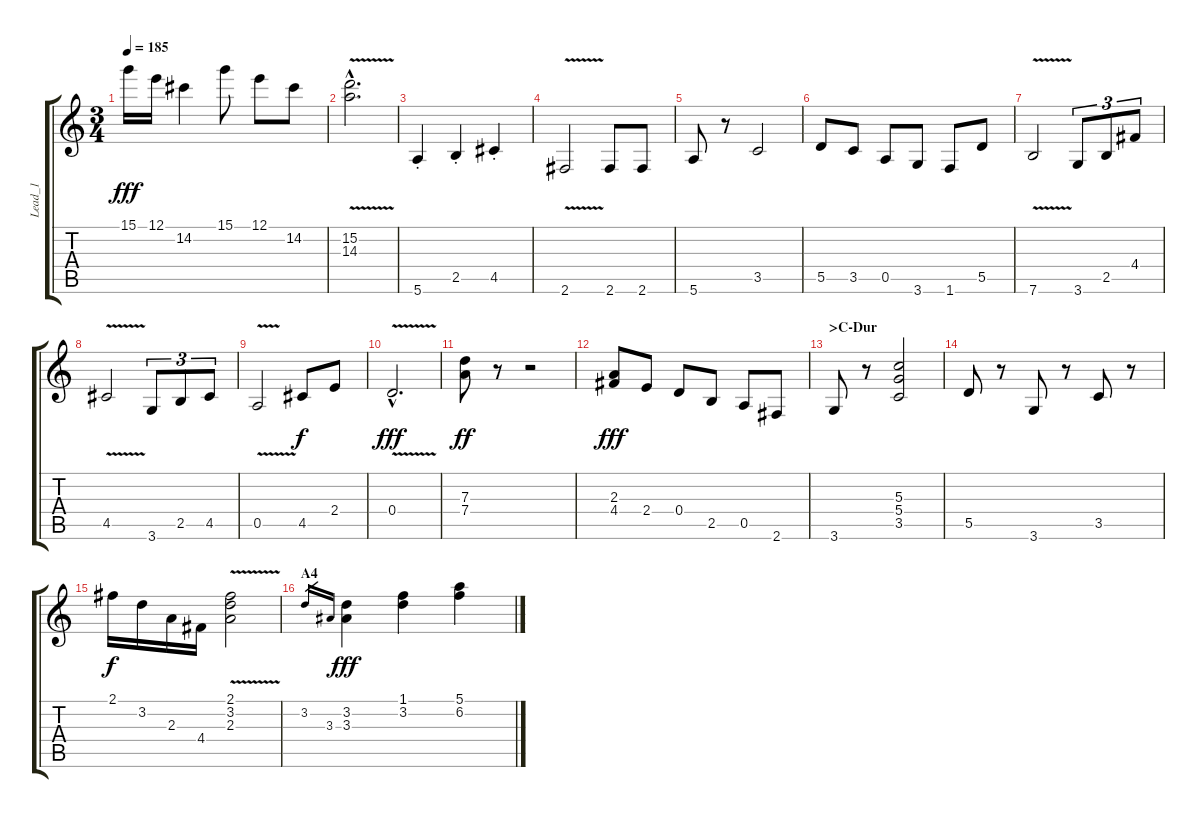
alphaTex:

\track ("Lead_1" "Lead_1") {instrument acousticguitarnylon}
\staff {score tabs}
\tuning (E4 B3 G3 D3 A2 E2) {hide}
\ts (3 4)
\tempo 185
\clef g2
\ks c
15.1.16{dy fff} 12.1.16 14.2.4 15.1.8 12.1.8 14.2.8 |
(15.2{v hac} 14.3{hac}).2{d} |
5.6{st}.4{instrument electricguitarmuted} 2.5{st}.4 4.5{st}.4 |
2.6{v}.2{volume 16 instrument electricguitarclean} 2.6.8 2.6.8 |
5.6.8 r.8 3.5.2 |
5.5.8 3.5.8 0.5.8 3.6.8 1.6.8 5.5.8 |
7.6{v}.2 3.6.8{tu (3 2)} 2.5.8{tu (3 2)} 4.4.8{tu (3 2)} |
4.5{v}.2 3.6.8{tu (3 2)} 2.5.8{tu (3 2)} 4.5.8{tu (3 2)} |
0.5{v}.2 4.5.8{dy f} 2.4.8 |
0.4{v hac}.2{d dy fff} |
(7.3 7.4).8{dy ff instrument electricbasspick} r.8 r.2 |
(2.3 4.4).8{dy fff} 2.4.8 0.4.8 2.5.8 0.5.8 2.6.8 |
\section ("" ">C-Dur")
3.6.8 r.8 (5.3 5.4 3.5).2 |
5.5.8 r.8 3.6.8 r.8 3.5.8 r.8 |
2.1.16{dy f} 3.2.16 2.3.16 4.4.16 (2.1{v} 3.2{v} 2.3{v}).2 |
\section ("" "A4")
3.2.16{gr} 3.3.16{gr} (3.2 3.3).4{dy fff volume 10 instrument steeldrums} (1.1 3.2).4 (5.1 6.2).4
